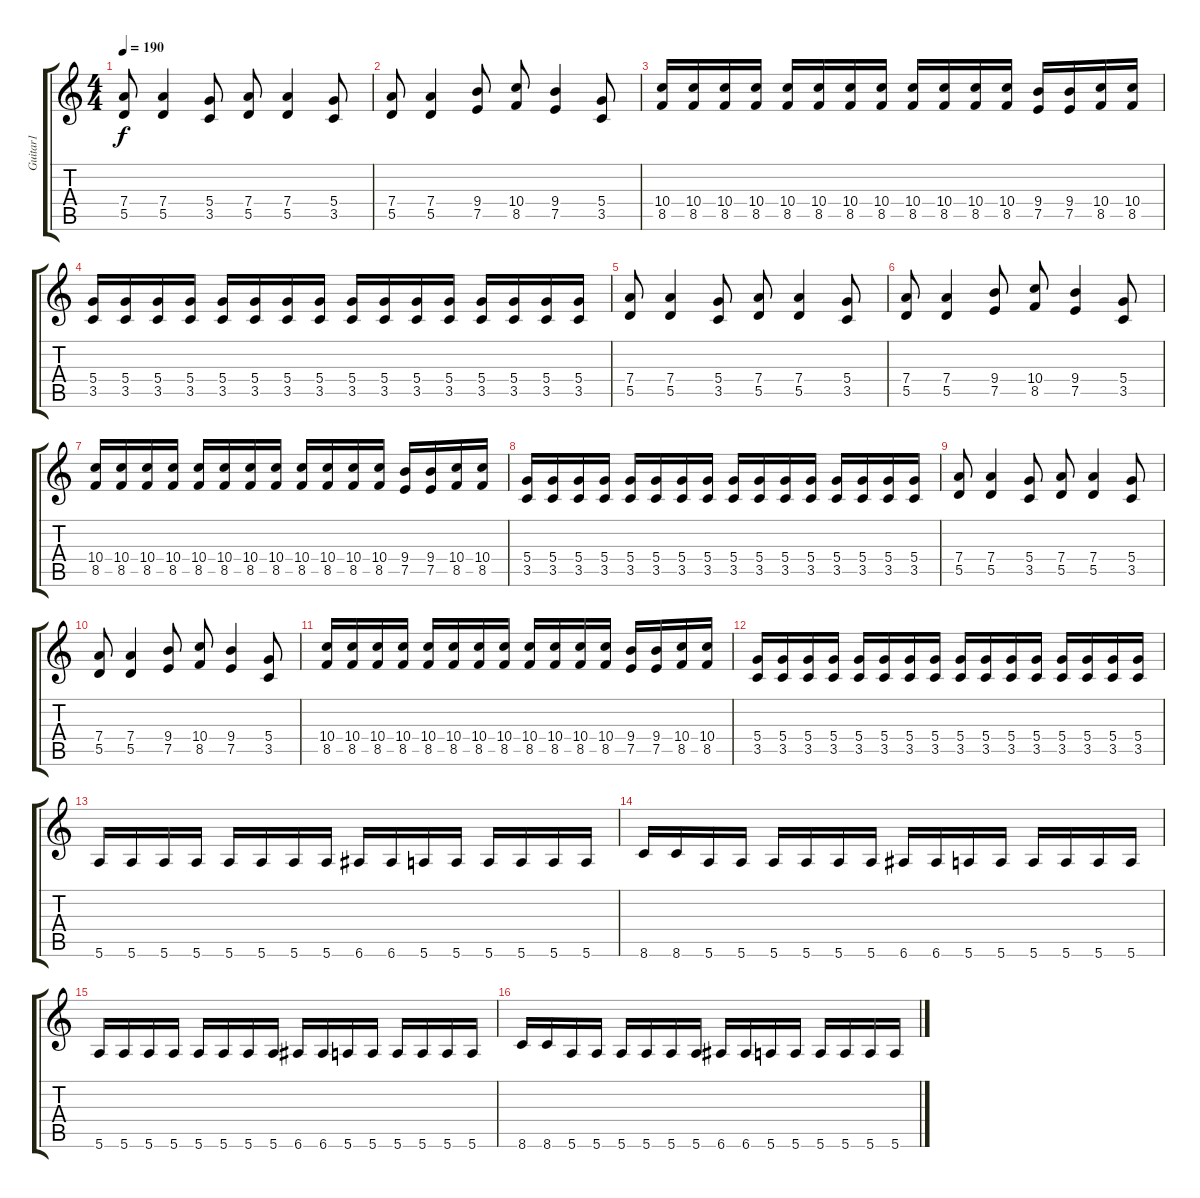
\track ("Guitar1" "Guitar1") {instrument distortionguitar}
\staff {score tabs}
\tuning (E4 B3 G3 D3 A2 E2) {hide}
\ts (4 4)
\tempo 190
\clef g2
\ks c
(7.4 5.5).8{dy f} (7.4 5.5).4 (5.4 3.5).8 (7.4 5.5).8 (7.4 5.5).4 (5.4 3.5).8 |
(7.4 5.5).8 (7.4 5.5).4 (9.4 7.5).8 (10.4 8.5).8 (9.4 7.5).4 (5.4 3.5).8 |
(10.4 8.5).16 (10.4 8.5).16 (10.4 8.5).16 (10.4 8.5).16 (10.4 8.5).16 (10.4 8.5).16 (10.4 8.5).16 (10.4 8.5).16 (10.4 8.5).16 (10.4 8.5).16 (10.4 8.5).16 (10.4 8.5).16 (9.4 7.5).16 (9.4 7.5).16 (10.4 8.5).16 (10.4 8.5).16 |
(5.4 3.5).16 (5.4 3.5).16 (5.4 3.5).16 (5.4 3.5).16 (5.4 3.5).16 (5.4 3.5).16 (5.4 3.5).16 (5.4 3.5).16 (5.4 3.5).16 (5.4 3.5).16 (5.4 3.5).16 (5.4 3.5).16 (5.4 3.5).16 (5.4 3.5).16 (5.4 3.5).16 (5.4 3.5).16 |
(7.4 5.5).8 (7.4 5.5).4 (5.4 3.5).8 (7.4 5.5).8 (7.4 5.5).4 (5.4 3.5).8 |
(7.4 5.5).8 (7.4 5.5).4 (9.4 7.5).8 (10.4 8.5).8 (9.4 7.5).4 (5.4 3.5).8 |
(10.4 8.5).16 (10.4 8.5).16 (10.4 8.5).16 (10.4 8.5).16 (10.4 8.5).16 (10.4 8.5).16 (10.4 8.5).16 (10.4 8.5).16 (10.4 8.5).16 (10.4 8.5).16 (10.4 8.5).16 (10.4 8.5).16 (9.4 7.5).16 (9.4 7.5).16 (10.4 8.5).16 (10.4 8.5).16 |
(5.4 3.5).16 (5.4 3.5).16 (5.4 3.5).16 (5.4 3.5).16 (5.4 3.5).16 (5.4 3.5).16 (5.4 3.5).16 (5.4 3.5).16 (5.4 3.5).16 (5.4 3.5).16 (5.4 3.5).16 (5.4 3.5).16 (5.4 3.5).16 (5.4 3.5).16 (5.4 3.5).16 (5.4 3.5).16 |
(7.4 5.5).8 (7.4 5.5).4 (5.4 3.5).8 (7.4 5.5).8 (7.4 5.5).4 (5.4 3.5).8 |
(7.4 5.5).8 (7.4 5.5).4 (9.4 7.5).8 (10.4 8.5).8 (9.4 7.5).4 (5.4 3.5).8 |
(10.4 8.5).16 (10.4 8.5).16 (10.4 8.5).16 (10.4 8.5).16 (10.4 8.5).16 (10.4 8.5).16 (10.4 8.5).16 (10.4 8.5).16 (10.4 8.5).16 (10.4 8.5).16 (10.4 8.5).16 (10.4 8.5).16 (9.4 7.5).16 (9.4 7.5).16 (10.4 8.5).16 (10.4 8.5).16 |
(5.4 3.5).16 (5.4 3.5).16 (5.4 3.5).16 (5.4 3.5).16 (5.4 3.5).16 (5.4 3.5).16 (5.4 3.5).16 (5.4 3.5).16 (5.4 3.5).16 (5.4 3.5).16 (5.4 3.5).16 (5.4 3.5).16 (5.4 3.5).16 (5.4 3.5).16 (5.4 3.5).16 (5.4 3.5).16 |
5.6.16 5.6.16 5.6.16 5.6.16 5.6.16 5.6.16 5.6.16 5.6.16 6.6.16 6.6.16 5.6.16 5.6.16 5.6.16 5.6.16 5.6.16 5.6.16 |
8.6.16 8.6.16 5.6.16 5.6.16 5.6.16 5.6.16 5.6.16 5.6.16 6.6.16 6.6.16 5.6.16 5.6.16 5.6.16 5.6.16 5.6.16 5.6.16 |
5.6.16 5.6.16 5.6.16 5.6.16 5.6.16 5.6.16 5.6.16 5.6.16 6.6.16 6.6.16 5.6.16 5.6.16 5.6.16 5.6.16 5.6.16 5.6.16 |
8.6.16 8.6.16 5.6.16 5.6.16 5.6.16 5.6.16 5.6.16 5.6.16 6.6.16 6.6.16 5.6.16 5.6.16 5.6.16 5.6.16 5.6.16 5.6.16
